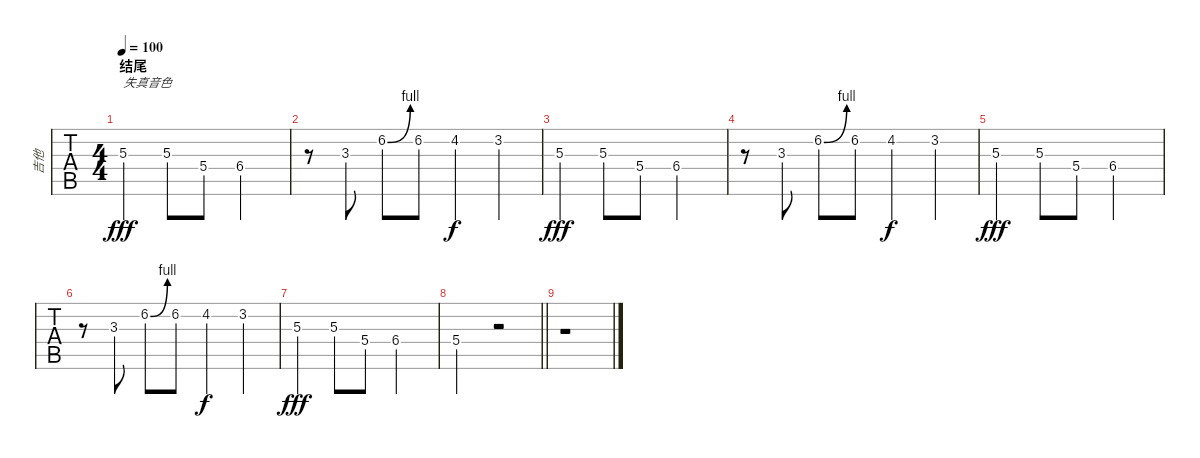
\track ("吉他" "吉他") {instrument overdrivenguitar}
\staff {tabs}
\tuning (E4 B3 G3 D3 A2 E2) {hide}
\ts (4 4)
\section ("" "结尾")
\tempo 100
\clef g2
\ks eb
5.3.4{txt "失真音色" dy fff instrument distortionguitar} 5.3.8 5.4.8 6.4.2 |
r.8 3.3.8 6.2{be (bend 0 0 60 4)}.8 6.2.8 4.2.4{dy f} 3.2.4 |
5.3.4{dy fff} 5.3.8 5.4.8 6.4.2 |
r.8 3.3.8 6.2{be (bend 0 0 60 4)}.8 6.2.8 4.2.4{dy f} 3.2.4 |
5.3.4{dy fff} 5.3.8 5.4.8 6.4.2 |
r.8 3.3.8 6.2{be (bend 0 0 60 4)}.8 6.2.8 4.2.4{dy f} 3.2.4 |
5.3.4{dy fff} 5.3.8 5.4.8 6.4.2 |
\barLineRight lightlight
5.4.2 r.2 |
r.1
